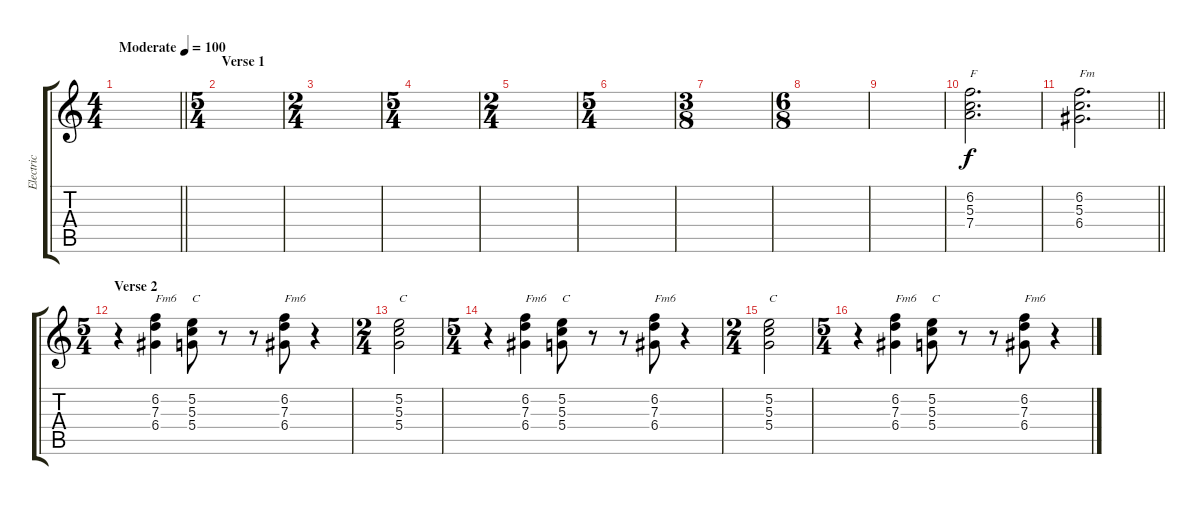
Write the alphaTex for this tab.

\track ("Electric" "Electric") {instrument overdrivenguitar}
\staff {score tabs}
\tuning (E4 B3 G3 D3 A2 E2) {hide}
\ts (4 4)
\tempo (100 "Moderate")
\clef g2
\barLineRight lightlight
\ks c
|
\ts (5 4)
\section ("" "Verse 1")
|
\ts (2 4)
|
\ts (5 4)
|
\ts (2 4)
|
\ts (5 4)
|
\ts (3 8)
|
\ts (6 8)
|
|
(6.2 5.3 7.4).2{d txt "F"} |
\barLineRight lightlight
(6.2 5.3 6.4).2{d txt "Fm"} |
\ts (5 4)
\section ("" "Verse 2")
r.4 (6.2 7.3 6.4).4{txt "Fm6"} (5.2 5.3 5.4).8{txt "C"} r.8 r.8 (6.2 7.3 6.4).8{txt "Fm6"} r.4 |
\ts (2 4)
(5.2 5.3 5.4).2{txt "C"} |
\ts (5 4)
r.4 (6.2 7.3 6.4).4{txt "Fm6"} (5.2 5.3 5.4).8{txt "C"} r.8 r.8 (6.2 7.3 6.4).8{txt "Fm6"} r.4 |
\ts (2 4)
(5.2 5.3 5.4).2{txt "C"} |
\ts (5 4)
r.4 (6.2 7.3 6.4).4{txt "Fm6"} (5.2 5.3 5.4).8{txt "C"} r.8 r.8 (6.2 7.3 6.4).8{txt "Fm6"} r.4
